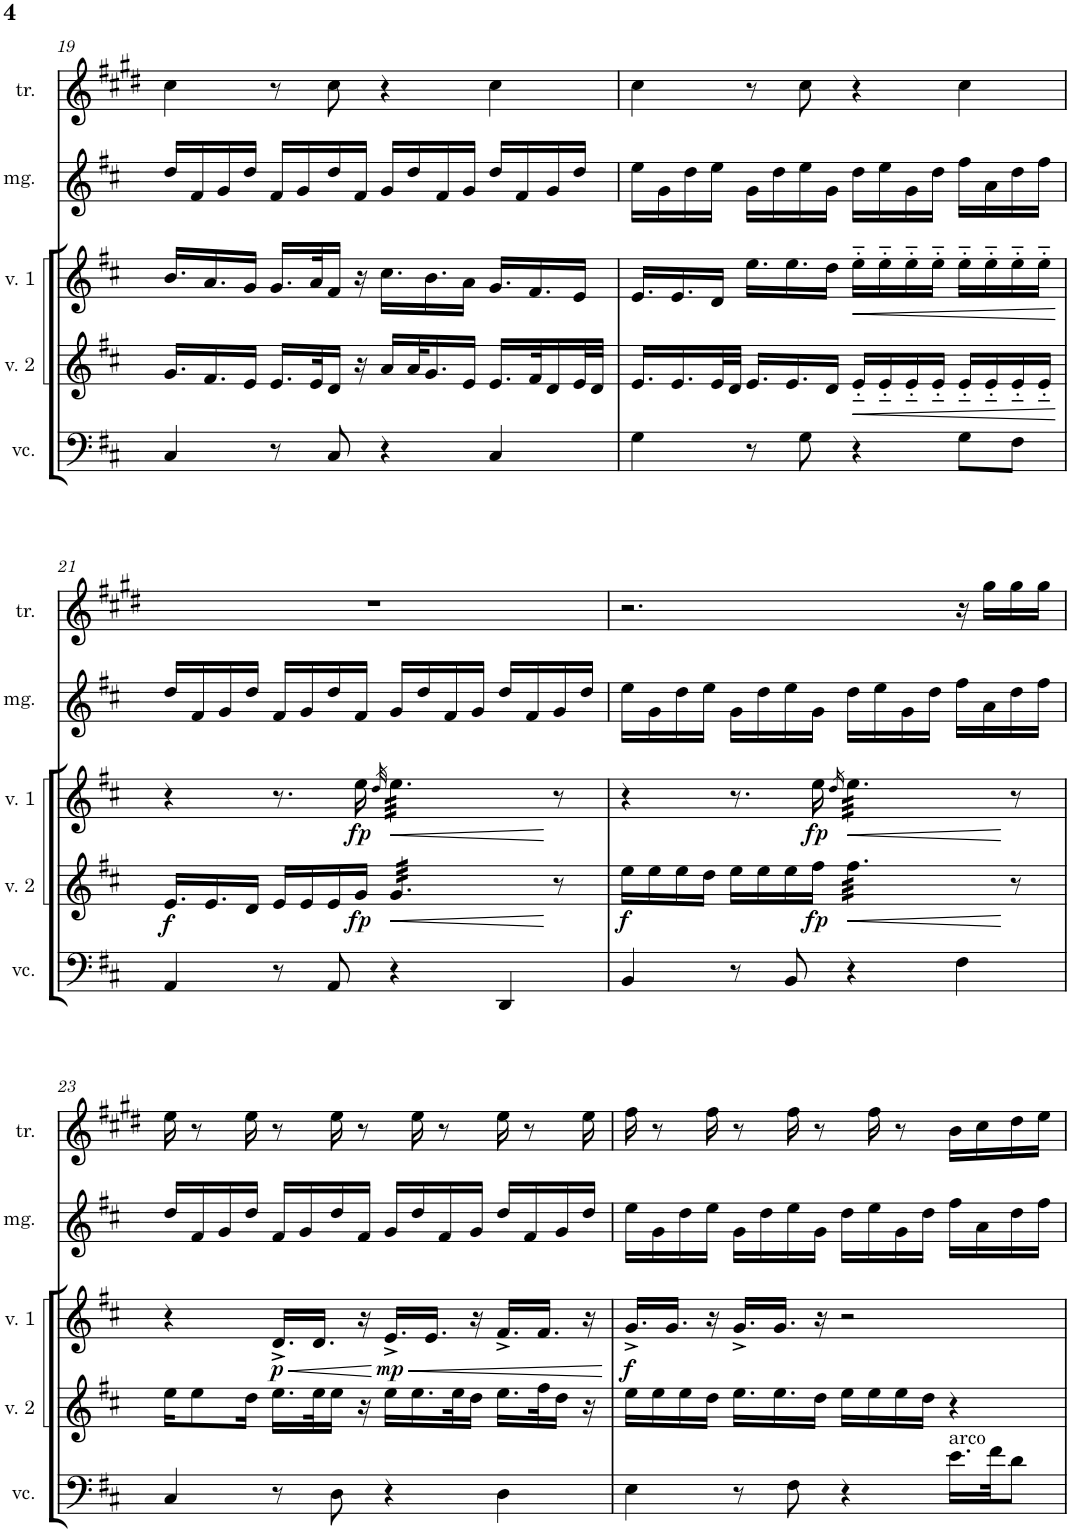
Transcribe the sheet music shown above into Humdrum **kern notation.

**kern	**kern	**dynam	**kern	**dynam	**kern	**kern
*part5	*part4	*part4	*part3	*part3	*part2	*part1
*staff5	*staff4	*staff4	*staff3	*staff3	*staff2	*staff1
*I"violoncello	*I"violino 2	*	*I"violino 1	*	*I"moog	*I"tromba
*I'vc.	*I'v. 2	*	*I'v. 1	*	*I'mg.	*I'tr.
!!LO:PB:g=z
*clefF4	*clefG2	*	*clefG2	*	*clefG2	*clefG2
*	*	*	*	*	*	*Trd1c2
*k[f#c#]	*k[f#c#]	*	*k[f#c#]	*	*k[f#c#]	*k[f#c#g#d#]
*M4/4	*M4/4	*	*M4/4	*	*M4/4	*M4/4
=19	=19	=19	=19	=19	=19	=19
4C#/	16.g/LL	.	16.b/LL	.	16dd/LL	4cc#\
.	.	.	.	.	16f#/	.
.	16.f#/	.	16.a/	.	.	.
.	.	.	.	.	16g/	.
.	16e/JJ	.	16g/JJ	.	16dd/JJ	.
8r	16.e/LL	.	16.g/LL	.	16f#/LL	8r
.	.	.	.	.	16g/	.
.	32e/K	.	32a/K	.	.	.
8C#/	16d/JJ	.	16f#/JJ	.	16dd/	8cc#\
.	16r	.	16r	.	16f#/JJ	.
4r	16a/LL	.	16.cc#\LL	.	16g/LL	4r
.	32a/K	.	.	.	16dd/	.
.	16.g/	.	16.b\	.	.	.
.	.	.	.	.	16f#/	.
.	16e/JJ	.	16a\JJ	.	16g/JJ	.
4C#/	16.e/LL	.	16.g/LL	.	16dd/LL	4cc#\
.	.	.	.	.	16f#/	.
.	32f#/K	.	16.f#/	.	.	.
.	16d/	.	.	.	16g/	.
.	32e/L	.	16e/JJ	.	16dd/JJ	.
.	32d/JJJ	.	.	.	.	.
=20	=20	=20	=20	=20	=20	=20
4G\	16.e/LL	.	16.e/LL	.	16ee\LL	4cc#\
.	.	.	.	.	16g\	.
.	16.e/	.	16.e/	.	.	.
.	.	.	.	.	16dd\	.
.	32e/L	.	16d/JJ	.	16ee\JJ	.
.	32d/JJJ	.	.	.	.	.
8r	16.e/LL	.	16.ee\LL	.	16g\LL	8r
.	.	.	.	.	16dd\	.
.	16.e/	.	16.ee\	.	.	.
8G\	.	.	.	.	16ee\	8cc#\
.	16d/JJ	.	16dd\JJ	.	16g\JJ	.
!	!	!LO:HP:b	!	!LO:HP:b	!	!
4r	16e'~/LL	<	16ee'~\LL	<	16dd\LL	4r
.	16e'~/	.	16ee'~\	.	16ee\	.
.	16e'~/	.	16ee'~\	.	16g\	.
.	16e'~/JJ	.	16ee'~\JJ	.	16dd\JJ	.
8G\L	16e'~/LL	.	16ee'~\LL	.	16ff#\LL	4cc#\
.	16e'~/	.	16ee'~\	.	16a\	.
8F#\J	16e'~/	.	16ee'~\	.	16dd\	.
.	16e'~/JJ	.	16ee'~\JJ	.	16ff#\JJ	.
.	.	[	.	[	.	.
!!LO:LB:g=z
=21	=21	=21	=21	=21	=21	=21
!	!	!LO:DY:b	!	!	!	!
4AA/	16.e/LL	f	4r	.	16dd/LL	1r
.	.	.	.	.	16f#/	.
.	16.e/	.	.	.	.	.
.	.	.	.	.	16g/	.
.	16d/JJ	.	.	.	16dd/JJ	.
8r	16e/LL	.	8.r	.	16f#/LL	.
.	16e/	.	.	.	16g/	.
8AA/	16e/	.	.	.	16dd/	.
!	!	!LO:DY:b	!	!LO:DY:b	!	!
.	16g/JJ	fp	16ee\	fp	16f#/JJ	.
.	.	.	32qdd/	.	.	.
!	!	!LO:HP:b	!	!	!	!
*	*tremolo	*	*	*	*	*
*	*	*	*tremolo	*	*	*
4r	32g/LLL	<	32ee\LLL	.	16g/LL	.
.	32g/	.	32ee\	.	.	.
.	32g/	.	32ee\	.	16dd/	.
.	32g/	.	32ee\	.	.	.
.	32g/	.	32ee\	.	16f#/	.
.	32g/	.	32ee\	.	.	.
.	32g/	.	32ee\	.	16g/JJ	.
.	32g/	.	32ee\	.	.	.
4DD/	32g/	.	32ee\	.	16dd/LL	.
.	32g/	.	32ee\	.	.	.
.	32g/	.	32ee\	.	16f#/	.
.	32g/JJJ	.	32ee\JJJ	.	.	.
*	*	*	*Xtremolo	*	*	*
*	*Xtremolo	*	*	*	*	*
.	8r	[	8r	.	16g/	.
.	.	.	.	.	16dd/JJ	.
=22	=22	=22	=22	=22	=22	=22
!	!	!LO:DY:b	!	!	!	!
4BB/	16ee\LL	f	4r	.	16ee\LL	2.r
.	16ee\	.	.	.	16g\	.
.	16ee\	.	.	.	16dd\	.
.	16dd\JJ	.	.	.	16ee\JJ	.
8r	16ee\LL	.	8.r	.	16g\LL	.
.	16ee\	.	.	.	16dd\	.
8BB/	16ee\	.	.	.	16ee\	.
!	!	!LO:DY:b	!	!LO:DY:b	!	!
.	16ff#\JJ	fp	16ee\	fp	16g\JJ	.
.	.	.	16qdd/	.	.	.
!	!	!LO:HP:b	!	!	!	!
*	*tremolo	*	*	*	*	*
*	*	*	*tremolo	*	*	*
4r	32ff#\LLL	<	32ee\LLL	.	16dd\LL	.
.	32ff#\	.	32ee\	.	.	.
.	32ff#\	.	32ee\	.	16ee\	.
.	32ff#\	.	32ee\	.	.	.
.	32ff#\	.	32ee\	.	16g\	.
.	32ff#\	.	32ee\	.	.	.
.	32ff#\	.	32ee\	.	16dd\JJ	.
.	32ff#\	.	32ee\	.	.	.
4F#\	32ff#\	.	32ee\	.	16ff#\LL	16r
.	32ff#\	.	32ee\	.	.	.
.	32ff#\	.	32ee\	.	16a\	16gg#\LL
.	32ff#\JJJ	.	32ee\JJJ	.	.	.
*	*	*	*Xtremolo	*	*	*
*	*Xtremolo	*	*	*	*	*
.	8r	[	8r	.	16dd\	16gg#\
.	.	.	.	.	16ff#\JJ	16gg#\JJ
!!LO:LB:g=z
=23	=23	=23	=23	=23	=23	=23
4C#/	16ee\KL	.	4r	.	16dd/LL	16ee\
.	8ee\	.	.	.	16f#/	8r
.	.	.	.	.	16g/	.
.	16dd\Jk	.	.	.	16dd/JJ	16ee\
!	!	!	!	!LO:HP:b	!	!
!	!	!	!	!LO:DY:n=1:b	!	!
8r	16.ee\LL	.	16.d^/LL	< p	16f#/LL	8r
.	.	.	.	.	16g/	.
.	32ee\K	.	16.d/JJ	.	.	.
8D\	16ee\JJ	.	.	.	16dd/	16ee\
.	16r	.	16r	.	16f#/JJ	8r
!	!	!	!	!LO:HP:n=1:b	!	!
!	!	!	!	!LO:DY:n=2:b	!	!
4r	16ee\LL	.	16.e^/LL	[ < mp	16g/LL	.
.	16.ee\	.	.	.	16dd/	16ee\
.	.	.	16.e/JJ	.	.	.
.	.	.	.	.	16f#/	8r
.	32ee\K	.	.	.	.	.
.	16dd\JJ	.	16r	.	16g/JJ	.
4D\	16.ee\LL	.	16.f#^/LL	.	16dd/LL	16ee\
.	.	.	.	.	16f#/	8r
.	32ff#\K	.	16.f#/JJ	.	.	.
.	16dd\JJ	.	.	.	16g/	.
.	16r	.	16r	.	16dd/JJ	16ee\
.	.	.	.	[	.	.
=24	=24	=24	=24	=24	=24	=24
!	!	!	!	!LO:DY:b	!	!
4E\	16ee\LL	.	16.g^/LL	f	16ee\LL	16ff#\
.	16ee\	.	.	.	16g\	8r
.	.	.	16.g/JJ	.	.	.
.	16ee\	.	.	.	16dd\	.
.	16dd\JJ	.	16r	.	16ee\JJ	16ff#\
8r	16.ee\LL	.	16.g^/LL	.	16g\LL	8r
.	.	.	.	.	16dd\	.
.	16.ee\	.	16.g/JJ	.	.	.
8F#\	.	.	.	.	16ee\	16ff#\
.	16dd\JJ	.	16r	.	16g\JJ	8r
4r	16ee\LL	.	2r	.	16dd\LL	.
.	16ee\	.	.	.	16ee\	16ff#\
.	16ee\	.	.	.	16g\	8r
.	16dd\JJ	.	.	.	16dd\JJ	.
!LO:TX:a:t=arco	!	!	!	!	!	!
16.e\LL	4r	.	.	.	16ff#\LL	16b\LL
.	.	.	.	.	16a\	16cc#\
32f#\JK	.	.	.	.	.	.
8d\J	.	.	.	.	16dd\	16dd#\
.	.	.	.	.	16ff#\JJ	16ee\JJ
=	=	=	=	=	=	=
*-	*-	*-	*-	*-	*-	*-
